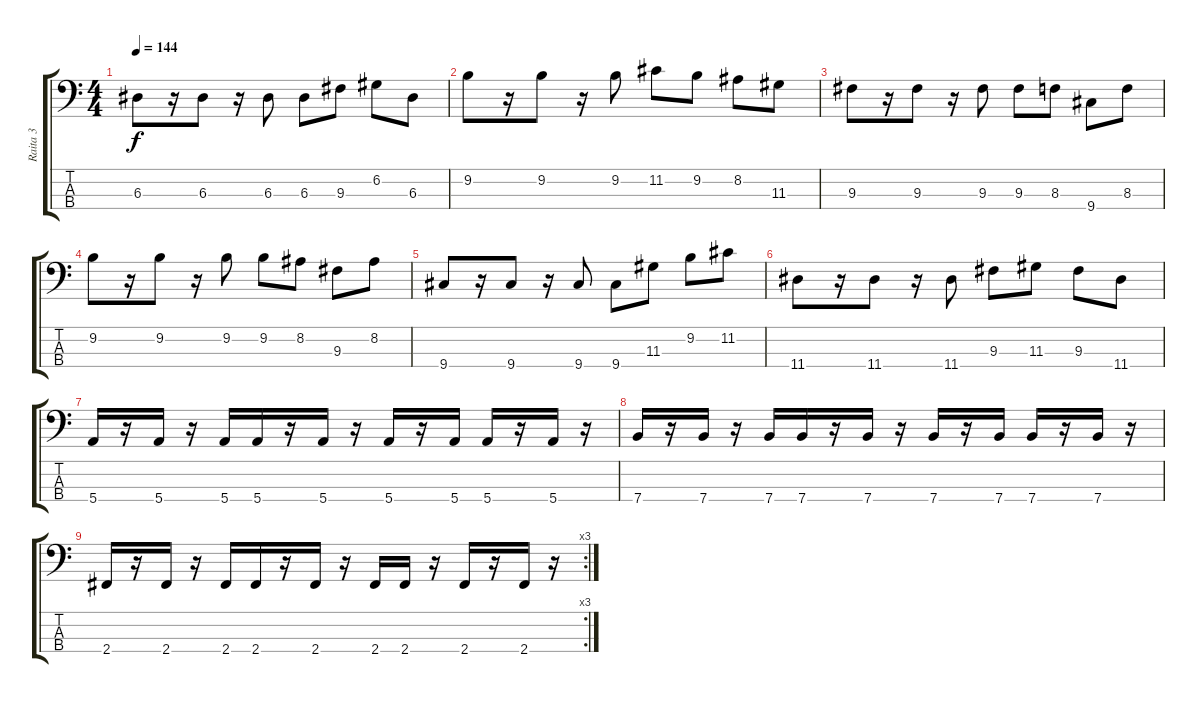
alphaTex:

\track ("Raita 3" "Raita 3") {instrument electricbassfinger}
\staff {score tabs}
\tuning (G2 D2 A1 E1) {hide}
\ts (4 4)
\tempo 144
\clef f4
\ks c
6.3.8{dy f} r.16 6.3.8 r.16 6.3.8 6.3.8 9.3.8 6.2.8 6.3.8 |
9.2.8 r.16 9.2.8 r.16 9.2.8 11.2.8 9.2.8 8.2.8 11.3.8 |
9.3.8 r.16 9.3.8 r.16 9.3.8 9.3.8 8.3.8 9.4.8 8.3.8 |
9.2.8 r.16 9.2.8 r.16 9.2.8 9.2.8 8.2.8 9.3.8 8.2.8 |
9.4.8 r.16 9.4.8 r.16 9.4.8 9.4.8 11.3.8 9.2.8 11.2.8 |
11.4.8 r.16 11.4.8 r.16 11.4.8 9.3.8 11.3.8 9.3.8 11.4.8 |
5.4.16 r.16 5.4.16 r.16 5.4.16 5.4.16 r.16 5.4.16 r.16 5.4.16 r.16 5.4.16 5.4.16 r.16 5.4.16 r.16 |
7.4.16 r.16 7.4.16 r.16 7.4.16 7.4.16 r.16 7.4.16 r.16 7.4.16 r.16 7.4.16 7.4.16 r.16 7.4.16 r.16 |
\rc 3
2.4.16 r.16 2.4.16 r.16 2.4.16 2.4.16 r.16 2.4.16 r.16 2.4.16 2.4.16 r.16 2.4.16 r.16 2.4.16 r.16
